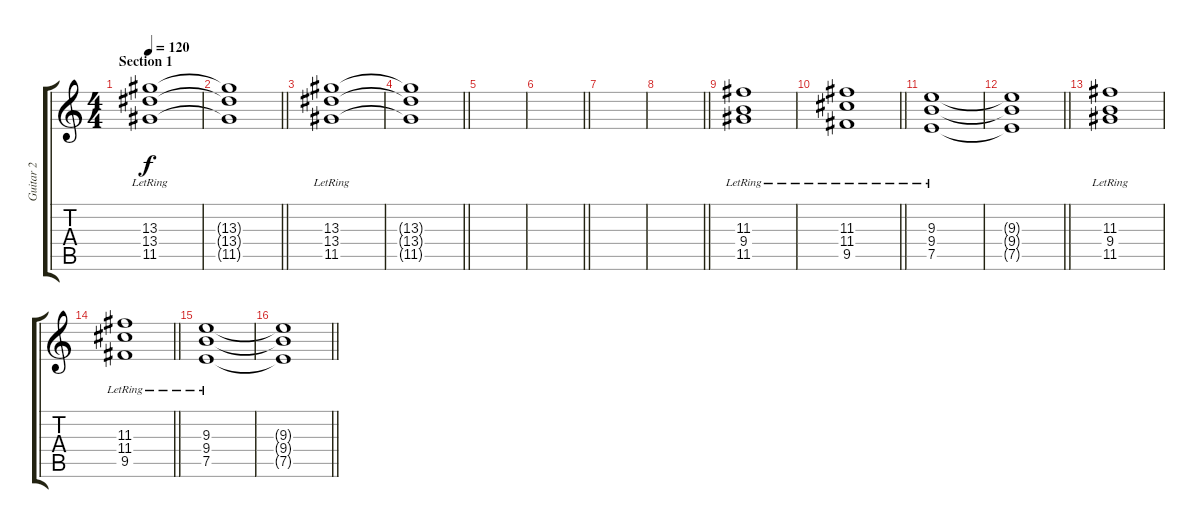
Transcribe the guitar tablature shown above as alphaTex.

\track ("Guitar 2" "Guitar 2") {instrument distortionguitar}
\staff {score tabs}
\tuning (E4 B3 G3 D3 A2 E2) {hide}
\ts (4 4)
\section ("" "Section 1")
\tempo 120
\clef g2
\ks c
(13.3{lr} 13.4{lr} 11.5{lr}).1{dy f} |
\barLineRight lightlight
(13.3{t} 13.4{t} 11.5{t}).1 |
(13.3{lr} 13.4{lr} 11.5{lr}).1 |
\barLineRight lightlight
(13.3{t} 13.4{t} 11.5{t}).1 |
|
\barLineRight lightlight
|
|
\barLineRight lightlight
|
(11.3{lr} 9.4{lr} 11.5{lr}).1 |
\barLineRight lightlight
(11.3{lr} 11.4{lr} 9.5{lr}).1 |
(9.3{lr} 9.4{lr} 7.5{lr}).1 |
\barLineRight lightlight
(9.3{t} 9.4{t} 7.5{t}).1 |
(11.3{lr} 9.4{lr} 11.5{lr}).1 |
\barLineRight lightlight
(11.3{lr} 11.4{lr} 9.5{lr}).1 |
(9.3{lr} 9.4{lr} 7.5{lr}).1 |
\barLineRight lightlight
(9.3{t} 9.4{t} 7.5{t}).1
